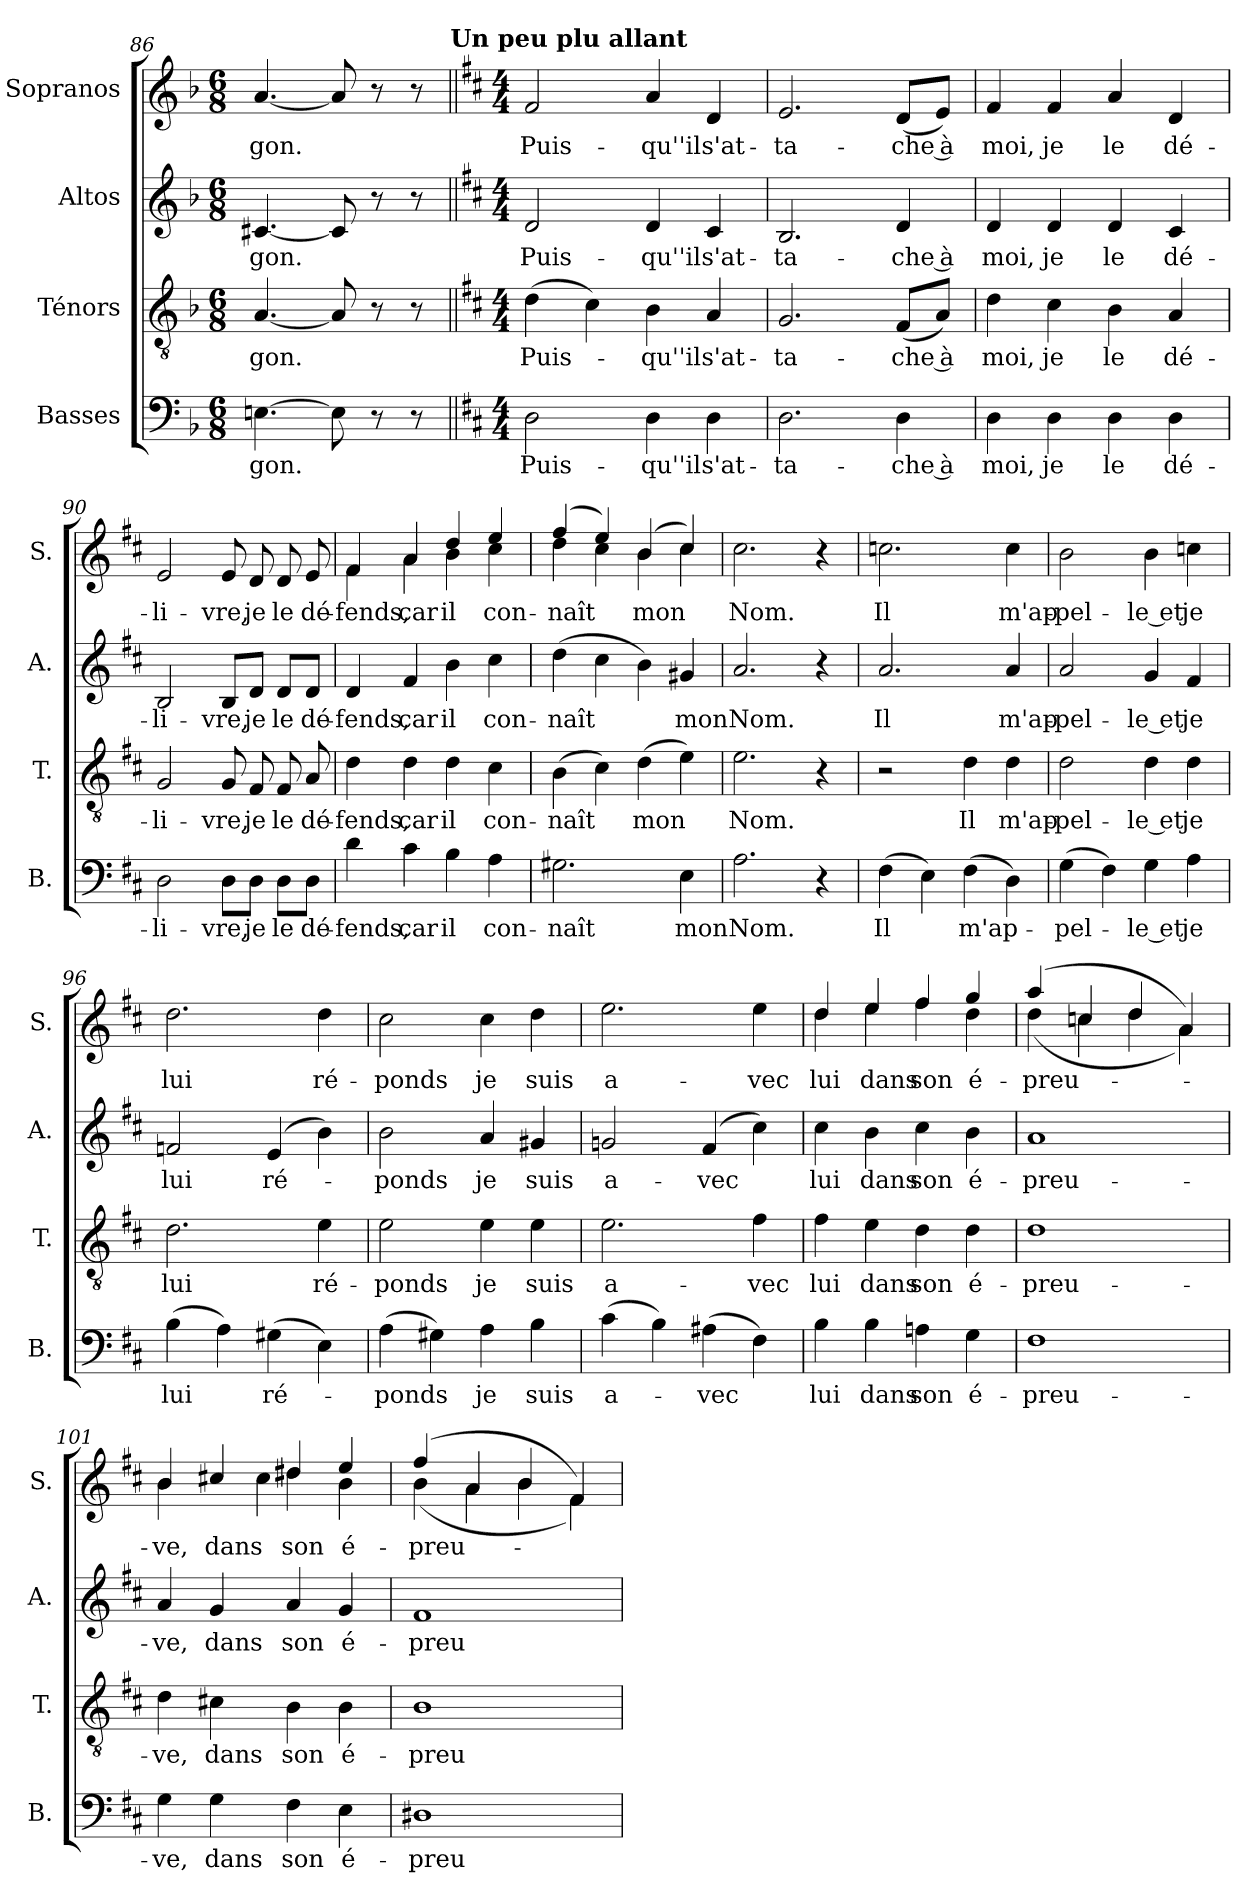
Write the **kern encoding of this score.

**kern	**text	**kern	**text	**kern	**text	**kern	**text
*part4	*part4	*part3	*part3	*part2	*part2	*part1	*part1
*staff4	*staff4	*staff3	*staff3	*staff2	*staff2	*staff1	*staff1
*I"Basses	*	*I"Ténors	*	*I"Altos	*	*I"Sopranos	*
*I'B.	*	*I'T.	*	*I'A.	*	*I'S.	*
*clefF4	*	*clefGv2	*	*clefG2	*	*clefG2	*
*	*	*ITrd7c12	*	*	*	*	*
*k[b-]	*	*k[b-]	*	*k[b-]	*	*k[b-]	*
*d:	*	*d:	*	*d:	*	*d:	*
*M6/8	*	*M6/8	*	*M6/8	*	*M6/8	*
=86	=86	=86	=86	=86	=86	=86	=86
!	!LO:LY:b	!	!LO:LY:b	!	!LO:LY:b	!	!LO:LY:b
[>4.En\	-gon.	[<4.AA/	-gon.	[<4.c#X/	-gon.	[<4.a/	-gon.
8E\]	.	8AA/]	.	8c#/]	.	8a/]	.
8r	.	8r	.	8r	.	8r	.
8r	.	8r	.	8r	.	8r	.
!	!	!	!	!	!	!LO:TX:a:B:t=Un peu plu allant	!
=87||	=87||	=87||	=87||	=87||	=87||	=87||	=87||
*k[f#c#]	*	*k[f#c#]	*	*k[f#c#]	*	*k[f#c#]	*
*D:	*	*D:	*	*D:	*	*D:	*
*M4/4	*	*M4/4	*	*M4/4	*	*M4/4	*
!	!LO:LY:b	!	!LO:LY:b	!	!LO:LY:b	!	!LO:LY:b
2D\	Puis-	(>4D\	Puis-	2d/	Puis-	2f#/	Puis-
.	.	4C#\)	.	.	.	.	.
!	!LO:LY:b	!	!LO:LY:b	!	!LO:LY:b	!	!LO:LY:b
4D\	-qu''il	4BB\	-qu''il	4d/	-qu''il	4a/	-qu''il
!	!LO:LY:b	!	!LO:LY:b	!	!LO:LY:b	!	!LO:LY:b
4D\	s'at-	4AA/	s'at-	4c#/	s'at-	4d/	s'at-
!!LO:LB:g=z
=88	=88	=88	=88	=88	=88	=88	=88
!	!LO:LY:b	!	!LO:LY:b	!	!LO:LY:b	!	!LO:LY:b
2.D\	-ta-	2.GG/	-ta-	2.B/	-ta-	2.e/	-ta-
!	!LO:LY:b	!	!LO:LY:b	!	!LO:LY:b	!	!LO:LY:b
4D\	-che à	(<8FF#/L	-che à	4d/	-che à	(<8d/L	-che à
.	.	8AA/J)	.	.	.	8e/J)	.
=89	=89	=89	=89	=89	=89	=89	=89
!	!LO:LY:b	!	!LO:LY:b	!	!LO:LY:b	!	!LO:LY:b
4D\	moi,	4D\	moi,	4d/	moi,	4f#/	moi,
!	!LO:LY:b	!	!LO:LY:b	!	!LO:LY:b	!	!LO:LY:b
4D\	je	4C#\	je	4d/	je	4f#/	je
!	!LO:LY:b	!	!LO:LY:b	!	!LO:LY:b	!	!LO:LY:b
4D\	le	4BB\	le	4d/	le	4a/	le
!	!LO:LY:b	!	!LO:LY:b	!	!LO:LY:b	!	!LO:LY:b
4D\	dé-	4AA/	dé-	4c#/	dé-	4d/	dé-
=90	=90	=90	=90	=90	=90	=90	=90
!	!LO:LY:b	!	!LO:LY:b	!	!LO:LY:b	!	!LO:LY:b
2D\	-li-	2GG/	-li-	2B/	-li-	2e/	-li-
!	!LO:LY:b	!	!LO:LY:b	!	!LO:LY:b	!	!LO:LY:b
8D\L	-vre,	8GG/	-vre,	8B/L	-vre,	8e/	-vre,
!	!LO:LY:b	!	!LO:LY:b	!	!LO:LY:b	!	!LO:LY:b
8D\J	je	8FF#/	je	8d/J	je	8d/	je
!	!LO:LY:b	!	!LO:LY:b	!	!LO:LY:b	!	!LO:LY:b
8D\L	le	8FF#/	le	8d/L	le	8d/	le
!	!LO:LY:b	!	!LO:LY:b	!	!LO:LY:b	!	!LO:LY:b
8D\J	dé-	8AA/	dé-	8d/J	dé-	8e/	dé-
=91	=91	=91	=91	=91	=91	=91	=91
!	!LO:LY:b	!	!LO:LY:b	!	!LO:LY:b	!	!LO:LY:b
*	*	*	*	*	*	*^	*
4d\	-fends,	4D\	-fends,	4d/	-fends,	4f#/	4f#\	-fends,
!	!LO:LY:b	!	!LO:LY:b	!	!LO:LY:b	!	!	!LO:LY:b
4c#\	car	4D\	car	4f#/	car	4a/	4a\	car
!	!LO:LY:b	!	!LO:LY:b	!	!LO:LY:b	!	!	!LO:LY:b
4B\	il	4D\	il	4b\	il	4dd/	4b\	il
!	!LO:LY:b	!	!LO:LY:b	!	!LO:LY:b	!	!	!LO:LY:b
4A\	con-	4C#\	con-	4cc#\	con-	4ee/	4cc#\	con-
=92	=92	=92	=92	=92	=92	=92	=92	=92
!	!LO:LY:b	!	!LO:LY:b	!	!LO:LY:b	!	!	!LO:LY:b
2.G#X\	-naît	(>4BB\	-naît	(>4dd\	-naît	(4ff#/	4dd\	-naît
.	.	4C#\)	.	4cc#\	.	4ee/)	4cc#\	.
!	!	!	!LO:LY:b	!	!	!	!	!LO:LY:b
.	.	(>4D\	mon	4b\)	.	(4b/	4b\	mon
!	!LO:LY:b	!	!	!	!LO:LY:b	!	!	!
4E\	mon	4E\)	.	4g#X/	mon	4cc#/)	4cc#\	.
=93	=93	=93	=93	=93	=93	=93	=93	=93
!	!LO:LY:b	!	!LO:LY:b	!	!LO:LY:b	!	!	!LO:LY:b
*	*	*	*	*	*	*v	*v	*
2.A\	Nom.	2.E\	Nom.	2.a/	Nom.	2.cc#\	Nom.
4r	.	4r	.	4r	.	4r	.
=94	=94	=94	=94	=94	=94	=94	=94
!	!LO:LY:b	!	!	!	!LO:LY:b	!	!LO:LY:b
(>4F#\	Il	2r	.	2.a/	Il	2.ccn\	Il
4E\)	.	.	.	.	.	.	.
!	!LO:LY:b	!	!LO:LY:b	!	!	!	!
(>4F#\	m'ap-	4D\	Il	.	.	.	.
!	!	!	!LO:LY:b	!	!LO:LY:b	!	!LO:LY:b
4D\)	.	4D\	m'ap-	4a/	m'ap-	4cc\	m'ap-
!!LO:PB:g=z
=95	=95	=95	=95	=95	=95	=95	=95
!	!LO:LY:b	!	!LO:LY:b	!	!LO:LY:b	!	!LO:LY:b
(>4G\	-pel-	2D\	-pel-	2a/	-pel-	2b\	-pel-
4F#\)	.	.	.	.	.	.	.
!	!LO:LY:b	!	!LO:LY:b	!	!LO:LY:b	!	!LO:LY:b
4G\	-le et	4D\	-le et	4g/	-le et	4b\	-le et
!	!LO:LY:b	!	!LO:LY:b	!	!LO:LY:b	!	!LO:LY:b
4A\	je	4D\	je	4f#/	je	4ccn\	je
=96	=96	=96	=96	=96	=96	=96	=96
!	!LO:LY:b	!	!LO:LY:b	!	!LO:LY:b	!	!LO:LY:b
(>4B\	lui	2.D\	lui	2fn/	lui	2.dd\	lui
4A\)	.	.	.	.	.	.	.
!	!LO:LY:b	!	!	!	!LO:LY:b	!	!
(>4G#X\	ré-	.	.	(4e/	ré-	.	.
!	!	!	!LO:LY:b	!	!	!	!LO:LY:b
4E\)	.	4E\	ré-	4b\)	.	4dd\	ré-
=97	=97	=97	=97	=97	=97	=97	=97
!	!LO:LY:b	!	!LO:LY:b	!	!LO:LY:b	!	!LO:LY:b
(>4A\	-ponds	2E\	-ponds	2b\	-ponds	2cc#\	-ponds
4G#X\)	.	.	.	.	.	.	.
!	!LO:LY:b	!	!LO:LY:b	!	!LO:LY:b	!	!LO:LY:b
4A\	je	4E\	je	4a/	je	4cc#\	je
!	!LO:LY:b	!	!LO:LY:b	!	!LO:LY:b	!	!LO:LY:b
4B\	suis	4E\	suis	4g#X/	suis	4dd\	suis
=98	=98	=98	=98	=98	=98	=98	=98
!	!LO:LY:b	!	!LO:LY:b	!	!LO:LY:b	!	!LO:LY:b
(>4c#\	a-	2.E\	a-	2gn/	a-	2.ee\	a-
4B\)	.	.	.	.	.	.	.
!	!LO:LY:b	!	!	!	!LO:LY:b	!	!
(>4A#X\	-vec	.	.	(4f#/	-vec	.	.
!	!	!	!LO:LY:b	!	!	!	!LO:LY:b
4F#\)	.	4F#\	-vec	4cc#\)	.	4ee\	-vec
=99	=99	=99	=99	=99	=99	=99	=99
!	!LO:LY:b	!	!LO:LY:b	!	!LO:LY:b	!	!LO:LY:b
*	*	*	*	*	*	*^	*
4B\	lui	4F#\	lui	4cc#\	lui	4dd/	4dd\	lui
!	!LO:LY:b	!	!LO:LY:b	!	!LO:LY:b	!	!	!LO:LY:b
4B\	dans	4E\	dans	4b\	dans	4ee/	4ee\	dans
!	!LO:LY:b	!	!LO:LY:b	!	!LO:LY:b	!	!	!LO:LY:b
4An\	son	4D\	son	4cc#\	son	4ff#/	4ff#\	son
!	!LO:LY:b	!	!LO:LY:b	!	!LO:LY:b	!	!	!LO:LY:b
4G\	é-	4D\	é-	4b\	é-	4gg/	4dd\	é-
=100	=100	=100	=100	=100	=100	=100	=100	=100
!	!LO:LY:b	!	!LO:LY:b	!	!LO:LY:b	!	!	!LO:LY:b
1F#	-preu-	1D	-preu-	1a	-preu-	(4aa/	(<4dd\	-preu-
.	.	.	.	.	.	4ccn/	4cc\	.
.	.	.	.	.	.	4dd/	4dd\	.
.	.	.	.	.	.	4a/)	4a\)	.
=101	=101	=101	=101	=101	=101	=101	=101	=101
!	!LO:LY:b	!	!LO:LY:b	!	!LO:LY:b	!	!	!LO:LY:b
4G\	-ve,	4D\	-ve,	4a/	-ve,	4b/	4b\	-ve,
!	!LO:LY:b	!	!LO:LY:b	!	!LO:LY:b	!	!	!LO:LY:b
4G\	dans	4C#X\	dans	4g/	dans	4cc#X/	4cc#\	dans
!	!LO:LY:b	!	!LO:LY:b	!	!LO:LY:b	!	!	!LO:LY:b
4F#\	son	4BB\	son	4a/	son	4dd#X/	4dd#\	son
!	!LO:LY:b	!	!LO:LY:b	!	!LO:LY:b	!	!	!LO:LY:b
4E\	é-	4BB\	é-	4g/	é-	4ee/	4b\	é-
!!LO:LB:g=z	!!
=102	=102	=102	=102	=102	=102	=102	=102	=102
!	!LO:LY:b	!	!LO:LY:b	!	!LO:LY:b	!	!	!LO:LY:b
1D#X	-preu-	1BB	-preu-	1f#	-preu-	(4ff#/	(<4b\	-preu-
.	.	.	.	.	.	4a/	4a\	.
.	.	.	.	.	.	4b/	4b\	.
.	.	.	.	.	.	4f#/)	4f#\)	.
*	*	*	*	*	*	*v	*v	*
=	=	=	=	=	=	=	=
*-	*-	*-	*-	*-	*-	*-	*-
